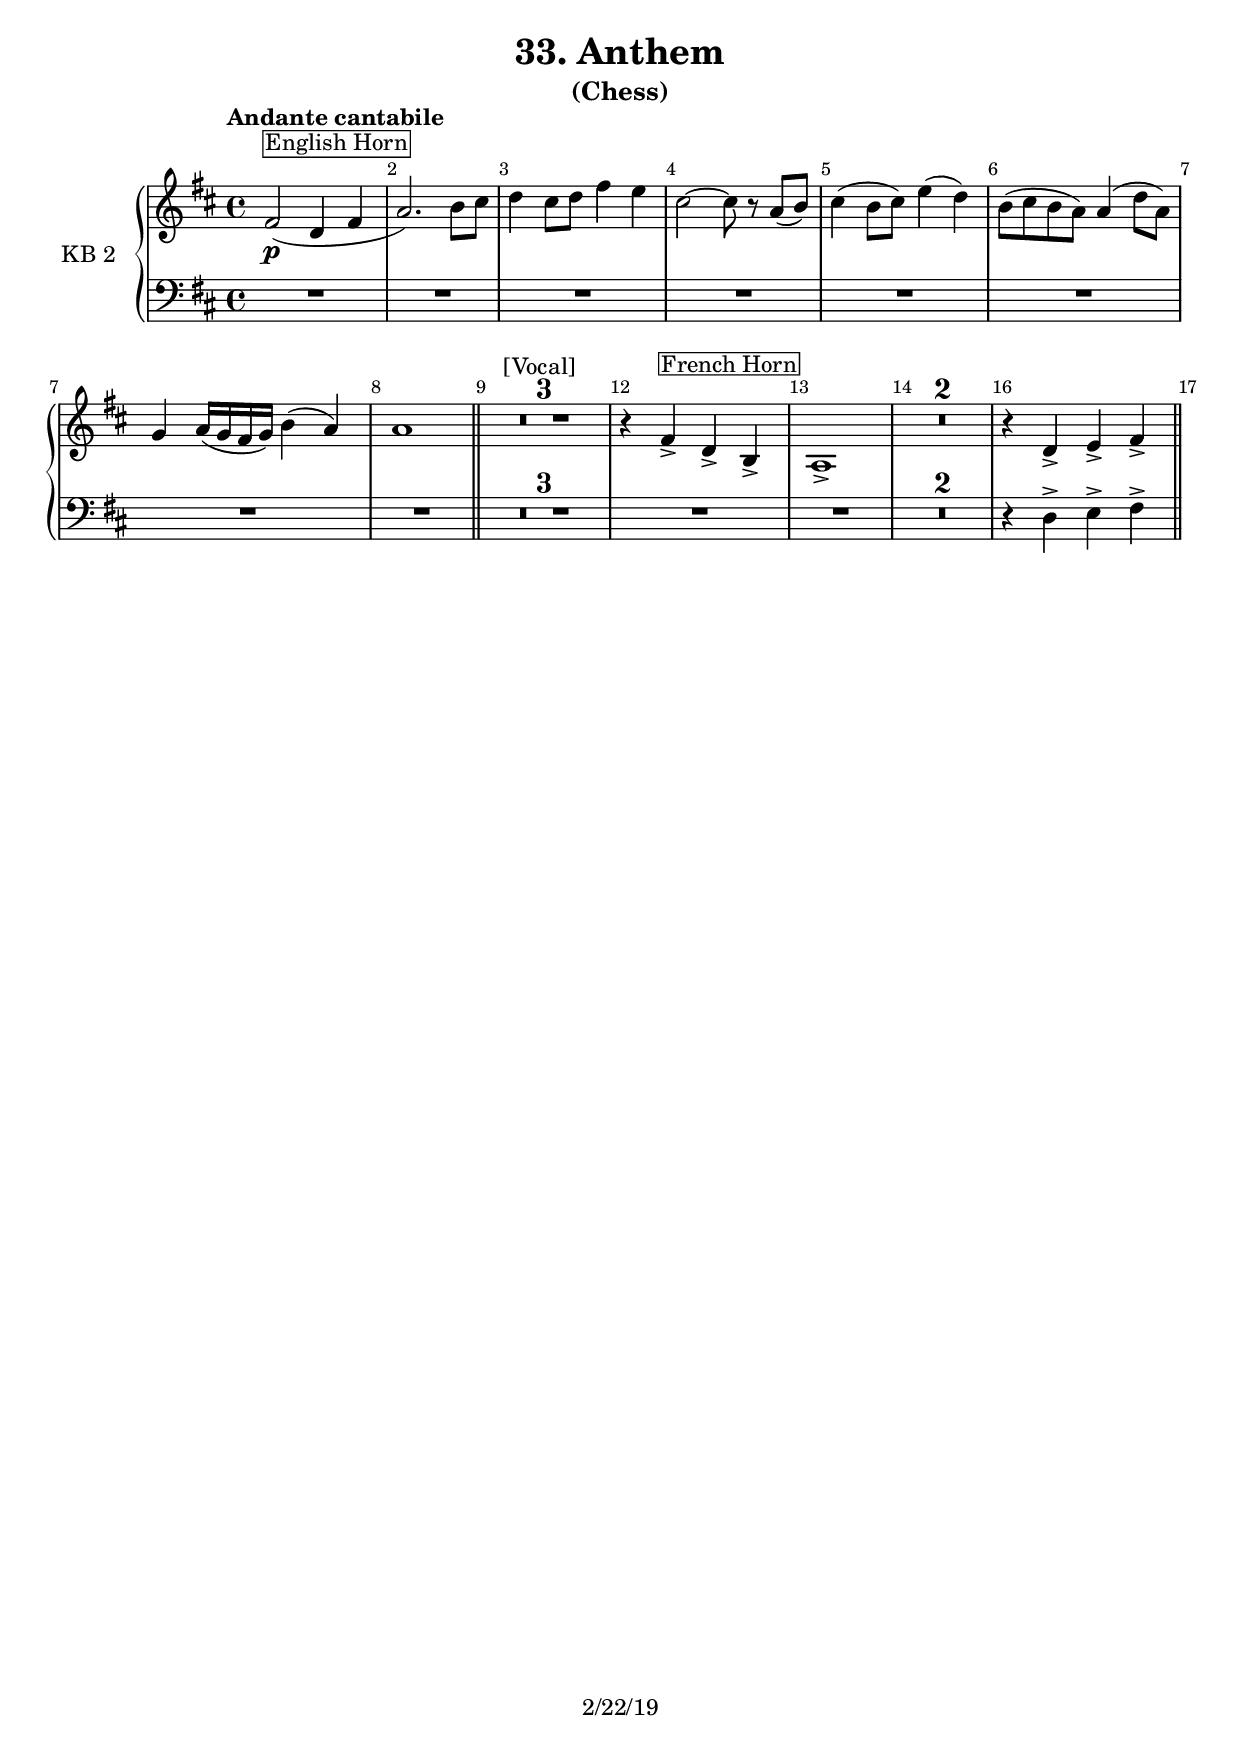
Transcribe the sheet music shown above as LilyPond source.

\version "2.18.2"

\header {
  title = "33. Anthem"
  subtitle = "(Chess)"
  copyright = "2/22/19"
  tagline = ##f
}

global = {
  \key d \major
  \time 4/4
  \tempo "Andante cantabile"
  \compressFullBarRests
  \override Score.BarNumber.break-visibility = ##(#t #t #t)
}

right = \relative c'' {
  \global
  fis,2^\markup { \box "English Horn" }\p( d4 fis a2.) b8 cis d4 cis8 d fis4 e cis2 ~ cis8 r a( b) %1-4
  cis4( b8 cis) e4( d) b8( cis b a) a4( d8 a) g4 a16( g fis g) b4( a) a1 %5-8
  <>^"[Vocal]" R1*3 r4 fis->^\markup { \box "French Horn" } d-> b-> a1-> R1*2 r4 d-> e-> fis-> %9-16
  
}

left = \relative c' {
  \global
  R1*8 \bar "||" %1-8
  R1*7 r4 d,-> e-> fis-> \bar "||" %9-16
  
}

\score {
  \new PianoStaff \with {
    instrumentName = "KB 2"
  } <<
    \new Staff = "right" \right
    \new Staff = "left" { \clef bass \left }
  >>
  \layout { }
}
